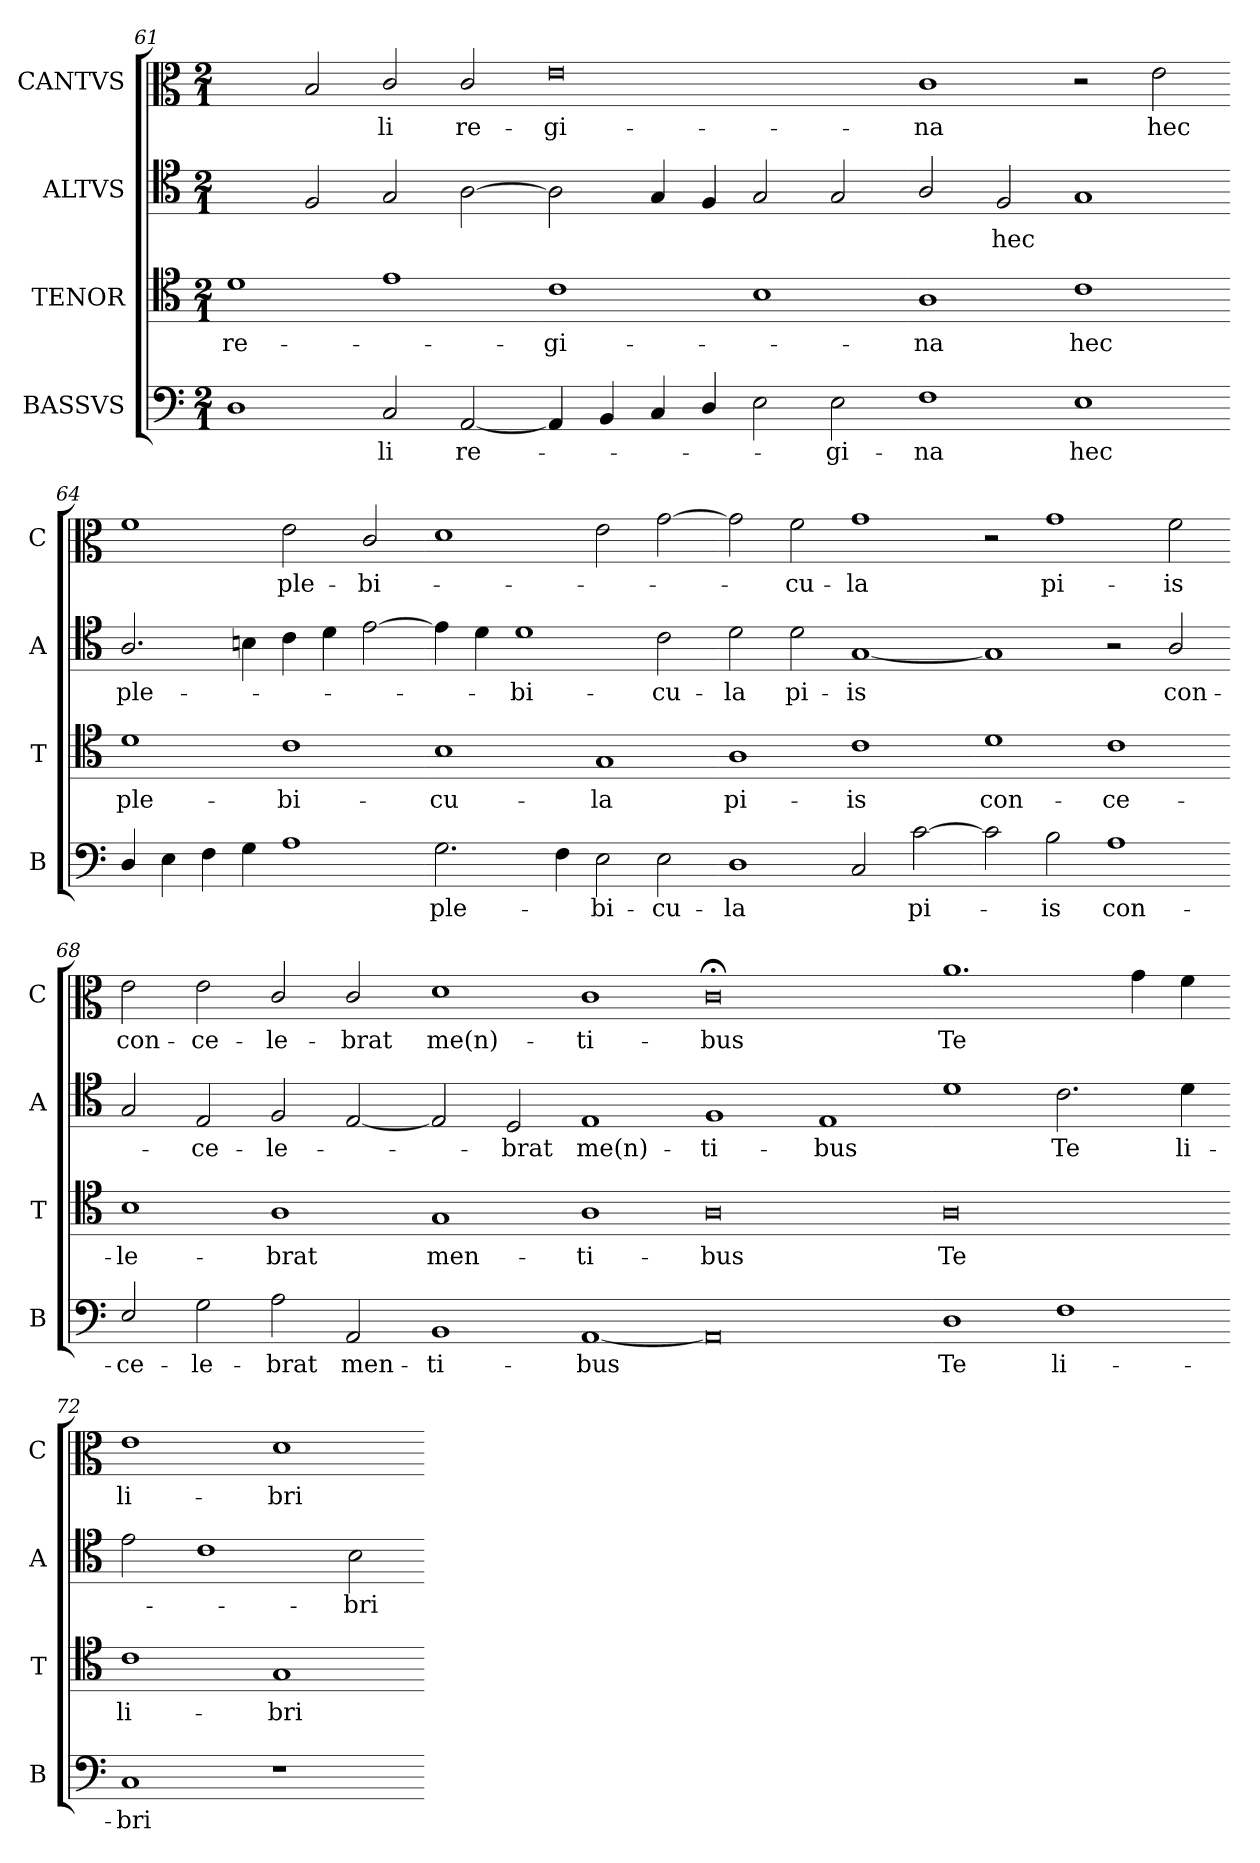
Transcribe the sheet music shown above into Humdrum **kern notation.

**kern	**text	**kern	**text	**kern	**text	**kern	**text
*part4	*part4	*part3	*part3	*part2	*part2	*part1	*part1
*staff4	*staff4	*staff3	*staff3	*staff2	*staff2	*staff1	*staff1
*I"BASSVS	*	*I"TENOR	*	*I"ALTVS	*	*I"CANTVS	*
*I'B	*	*I'T	*	*I'A	*	*I'C	*
*clefF4	*	*clefC4	*	*clefC4	*	*clefC3	*
*k[]	*	*k[]	*	*k[]	*	*k[]	*
*M2/1	*	*M2/1	*	*M2/1	*	*M2/1	*
=61	=61	=61	=61	=61	=61	=61	=61
1D	.	1d	re-	2ryy	.	2ryy	.
.	.	.	.	2F/	.	2B/	.
2C/	-li	1e	.	2G/	.	2c/	-li
[2AA/	re-	.	.	[2A\	.	2c/	re-
=62-	=62-	=62-	=62-	=62-	=62-	=62-	=62-
4AA/]	.	1c	-gi-	2A\]	.	0e	-gi-
4BB/	.	.	.	.	.	.	.
4C/	.	.	.	4G/	.	.	.
4D/	.	.	.	4F/	.	.	.
2E\	.	1B	.	2G/	.	.	.
2E\	-gi-	.	.	2G/	.	.	.
=63-	=63-	=63-	=63-	=63-	=63-	=63-	=63-
1F	-na	1A	-na	2A/	.	1c	-na
.	.	.	.	2F/	hec	.	.
1E	hec	1c	hec	1G	.	2r	.
.	.	.	.	.	.	2e\	hec
=64-	=64-	=64-	=64-	=64-	=64-	=64-	=64-
4D/	.	1d	ple-	2.A/	ple-	1f	.
4E\	.	.	.	.	.	.	.
4F\	.	.	.	.	.	.	.
4G\	.	.	.	4Bn\	.	.	.
1A	.	1c	-bi-	4c\	.	2e\	ple-
.	.	.	.	4d\	.	.	.
.	.	.	.	[2e\	.	2c/	-bi-
=65-	=65-	=65-	=65-	=65-	=65-	=65-	=65-
2.G\	ple-	1B	-cu-	4e\]	.	1d	.
.	.	.	.	4d\	.	.	.
.	.	.	.	1d	-bi-	.	.
4F\	.	.	.	.	.	.	.
2E\	-bi-	1G	-la	.	.	2e\	.
2E\	-cu-	.	.	2c\	-cu-	[2g\	.
=66-	=66-	=66-	=66-	=66-	=66-	=66-	=66-
1D	-la	1A	pi-	2d\	-la	2g\]	.
.	.	.	.	2d\	pi-	2f\	-cu-
2C/	.	1c	-is	[1G	-is	1g	-la
[2c\	pi-	.	.	.	.	.	.
=67-	=67-	=67-	=67-	=67-	=67-	=67-	=67-
2c\]	.	1d	con-	1G]	.	2r	.
2B\	-is	.	.	.	.	1g	pi-
1A	con-	1c	-ce-	2r	.	.	.
.	.	.	.	2A/	con-	2f\	-is
=68-	=68-	=68-	=68-	=68-	=68-	=68-	=68-
2E/	-ce-	1B	-le-	2G/	.	2e\	con-
2G\	-le-	.	.	2E/	-ce-	2e\	-ce-
2A\	-brat	1A	-brat	2F/	-le-	2c/	-le-
2AA/	men-	.	.	[2E/	.	2c/	-brat
=69-	=69-	=69-	=69-	=69-	=69-	=69-	=69-
1BB	-ti-	1G	men-	2E/]	.	1d	me(n)-
.	.	.	.	2D/	-brat	.	.
[1AA	-bus	1A	-ti-	1E	me(n)-	1c	-ti-
=70-	=70-	=70-	=70-	=70-	=70-	=70-	=70-
0AA]	.	0A	-bus	1F	-ti-	0c;<	-bus
.	.	.	.	1E	-bus	.	.
=71-	=71-	=71-	=71-	=71-	=71-	=71-	=71-
1D	Te	0A	Te	1d	.	1.a	Te
1F	li-	.	.	2.c\	Te	.	.
.	.	.	.	.	.	4g\	.
.	.	.	.	4d\	li-	4f\	.
=72-	=72-	=72-	=72-	=72-	=72-	=72-	=72-
1C	-bri	1c	li-	2e\	.	1e	li-
.	.	.	.	1c	.	.	.
1r	.	1G	-bri	.	.	1d	-bri
.	.	.	.	2B\	-bri	.	.
=-	=-	=-	=-	=-	=-	=-	=-
*-	*-	*-	*-	*-	*-	*-	*-
